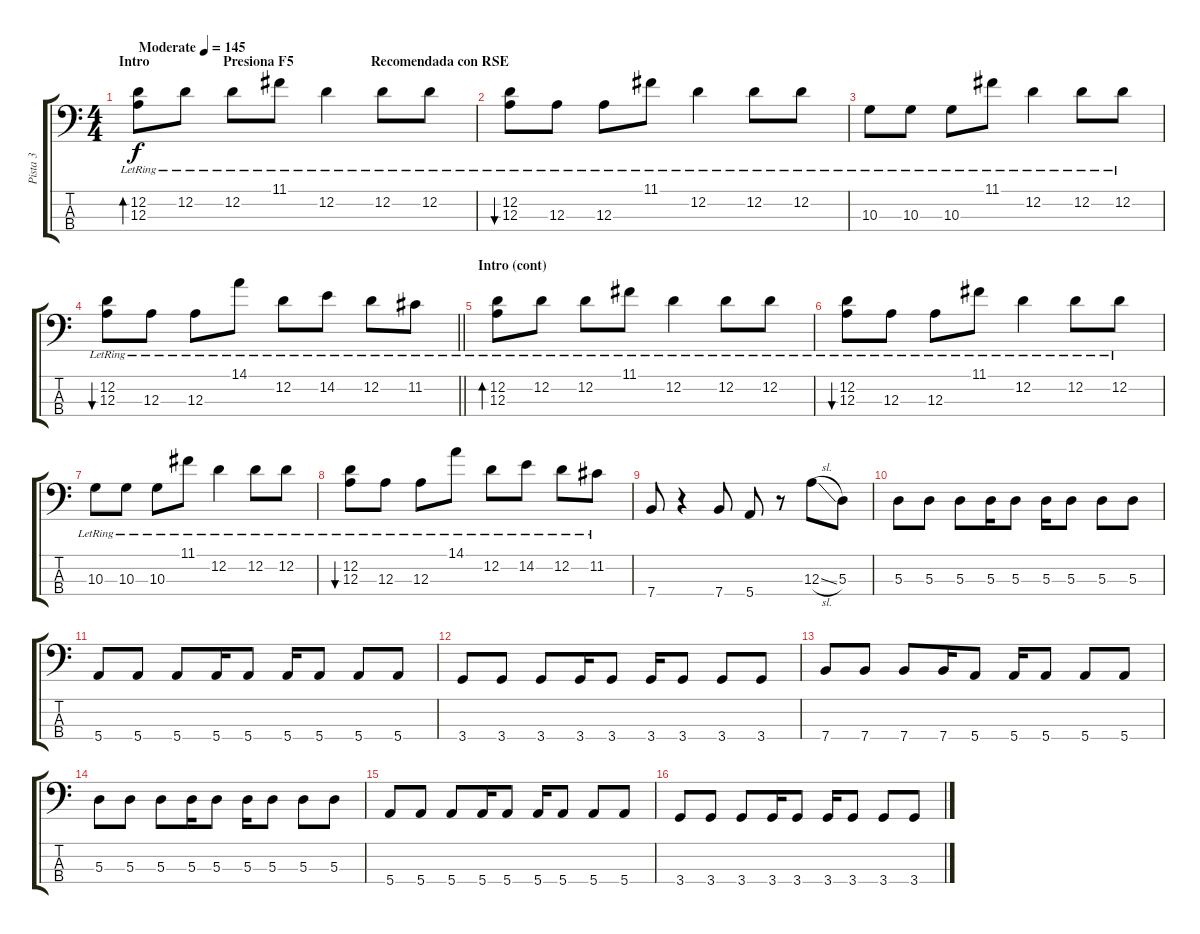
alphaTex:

\track ("Pista 3" "Pista 3") {instrument electricbassfinger}
\staff {score tabs}
\tuning (G2 D2 A1 E1) {hide}
\ts (4 4)
\section ("" "Intro                     Presiona F5                      Recomendada con RSE")
\tempo (145 "Moderate")
\clef f4
\ks c
(12.2{lr} 12.3{lr}).8{bd 480 dy f volume 10 balance 0 instrument electricbassfinger} 12.2{lr}.8 12.2{lr}.8 11.1{lr}.8 12.2{lr}.4 12.2{lr}.8 12.2{lr}.8 |
(12.2{lr} 12.3{lr}).8{bu 480 volume 13 balance 16} 12.3{lr}.8 12.3{lr}.8 11.1{lr}.8 12.2{lr}.4 12.2{lr}.8 12.2{lr}.8 |
10.3{lr}.8{volume 10 balance 0} 10.3{lr}.8 10.3{lr}.8 11.1{lr}.8 12.2{lr}.4 12.2{lr}.8 12.2{lr}.8 |
\barLineRight lightlight
(12.2{lr} 12.3{lr}).8{bu 480 volume 13 balance 16} 12.3{lr}.8 12.3{lr}.8 14.1{lr}.8 12.2{lr}.8 14.2{lr}.8 12.2{lr}.8 11.2{lr}.8 |
\section ("" "Intro (cont)")
(12.2{lr} 12.3{lr}).8{bd 480 volume 10 balance 0} 12.2{lr}.8 12.2{lr}.8 11.1{lr}.8 12.2{lr}.4 12.2{lr}.8 12.2{lr}.8 |
(12.2{lr} 12.3{lr}).8{bu 480 volume 13 balance 16} 12.3{lr}.8 12.3{lr}.8 11.1{lr}.8 12.2{lr}.4 12.2{lr}.8 12.2{lr}.8 |
10.3{lr}.8{volume 10 balance 0} 10.3{lr}.8 10.3{lr}.8 11.1{lr}.8 12.2{lr}.4 12.2{lr}.8 12.2{lr}.8 |
(12.2{lr} 12.3{lr}).8{bu 480 volume 13 balance 16} 12.3{lr}.8 12.3{lr}.8 14.1{lr}.8 12.2{lr}.8 14.2{lr}.8 12.2{lr}.8 11.2{lr}.8 |
7.4.8{volume 16 balance 8} r.4 7.4.8 5.4.8 r.8 12.3{sl}.8 5.3.8 |
5.3.8 5.3.8 5.3.8 5.3.16 5.3.8 5.3.16 5.3.8 5.3.8 5.3.8 |
5.4.8 5.4.8 5.4.8 5.4.16 5.4.8 5.4.16 5.4.8 5.4.8 5.4.8 |
3.4.8 3.4.8 3.4.8 3.4.16 3.4.8 3.4.16 3.4.8 3.4.8 3.4.8 |
7.4.8 7.4.8 7.4.8 7.4.16 5.4.8 5.4.16 5.4.8 5.4.8 5.4.8 |
5.3.8 5.3.8 5.3.8 5.3.16 5.3.8 5.3.16 5.3.8 5.3.8 5.3.8 |
5.4.8 5.4.8 5.4.8 5.4.16 5.4.8 5.4.16 5.4.8 5.4.8 5.4.8 |
3.4.8 3.4.8 3.4.8 3.4.16 3.4.8 3.4.16 3.4.8 3.4.8 3.4.8
